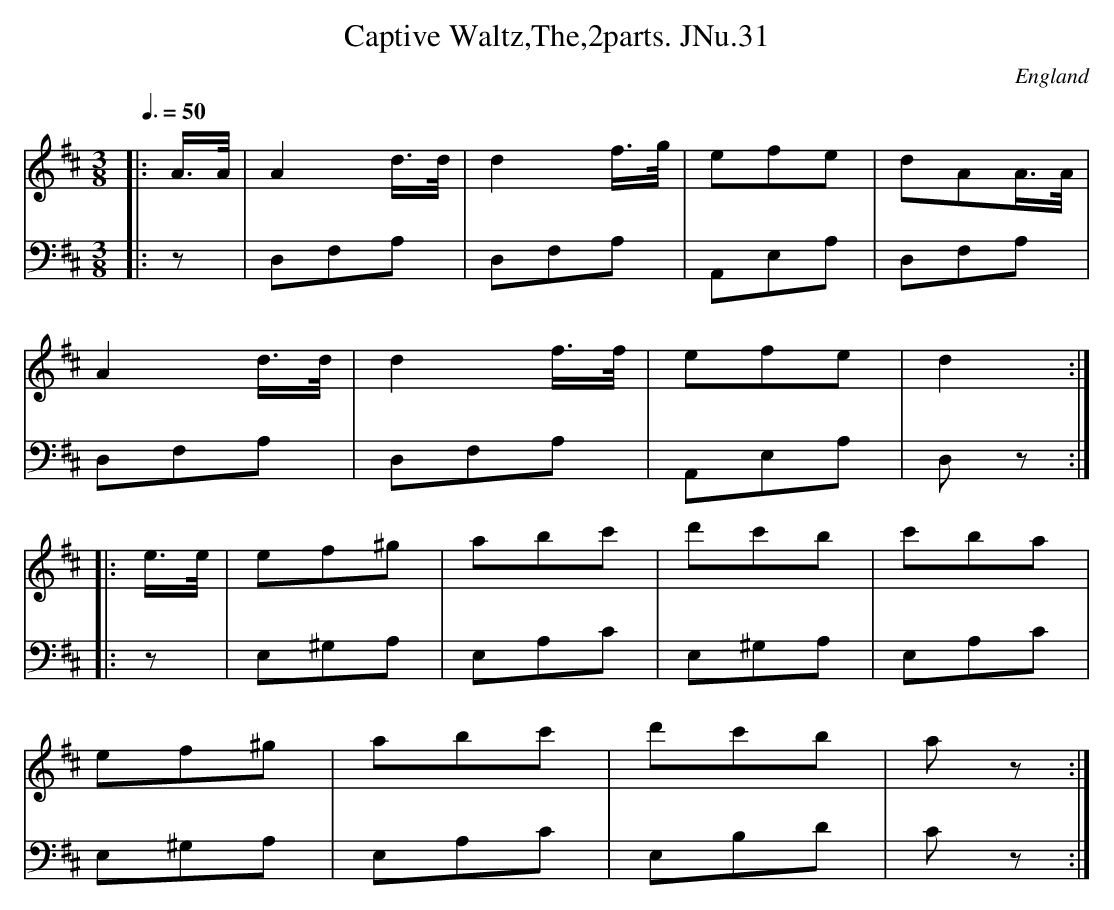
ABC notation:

X:1
T:Captive Waltz,The,2parts. JNu.31
M:3/8
L:1/16
Q:3/8=50
O:England
V:1
V:2 clef=bass
K:D major
[V:1] |: A>A | A4d>d | d4f>g | e2f2e2 | d2A2A>A |
[V:2] |: z2 | D,2F,2A,2 | D,2F,2A,2 | A,,2E,2A,2 | D,2F,2A,2 |
[V:1] A4d>d | d4f>f | e2f2e2 | d4 :|
[V:2] D,2F,2A,2 | D,2F,2A,2 | A,,2E,2A,2 | D,2z2 :|
[V:1] |: e>e | e2f2^g2 | a2b2c'2 | d'2c'2b2 | c'2b2a2 |
[V:2] |: z2 | E,2^G,2A,2 | E,2A,2C2 | E,2^G,2A,2 | E,2A,2C2 |
[V:1] e2f2^g2 | a2b2c'2 | d'2c'2b2 | a2z2 :|
[V:2] E,2^G,2A,2 | E,2A,2C2 | E,2B,2D2 | C2z2 :|
